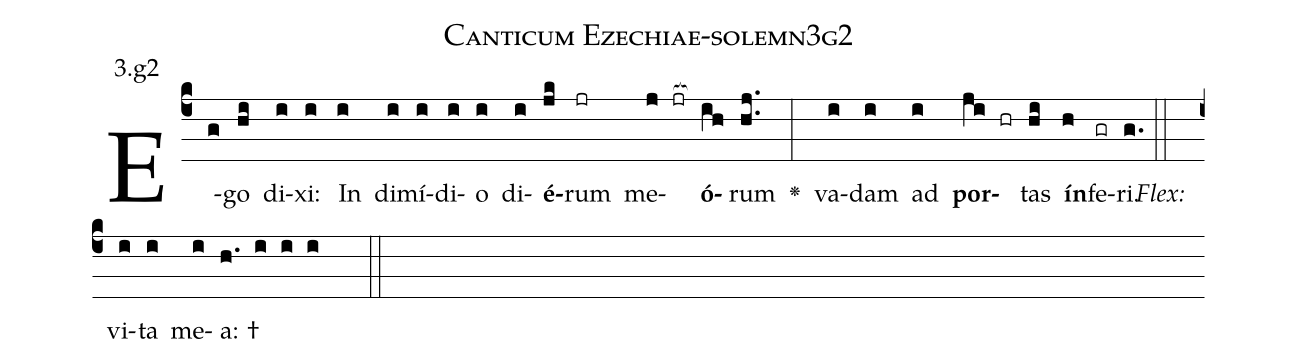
name: Canticum Ezechiae-solemn3g2;
annotation: 3.g2;
%%
(c4)E(g)go(hi) di(i)xi:(i) In(i) di(i)mí(i)di(i)o(i) di(i)<b>é</b>(jk)rum(jr) me(j jr[ocb:1{])<b>ó</b>(ih[ocb:0}])rum(hj..) <v>\greheightstar</v>(:) va(i)dam(i) ad(i) <b>por</b>(ji hr)tas(hi) <b>ín</b>(h)fe(gr)ri.(g.) (::)
<i>Flex:</i>()  vi(i)ta(i) me(i)a: †(h. i i i  ::)

%E(i) u(i) o(ji) u(hi) a(h) e.(g.) (::)
